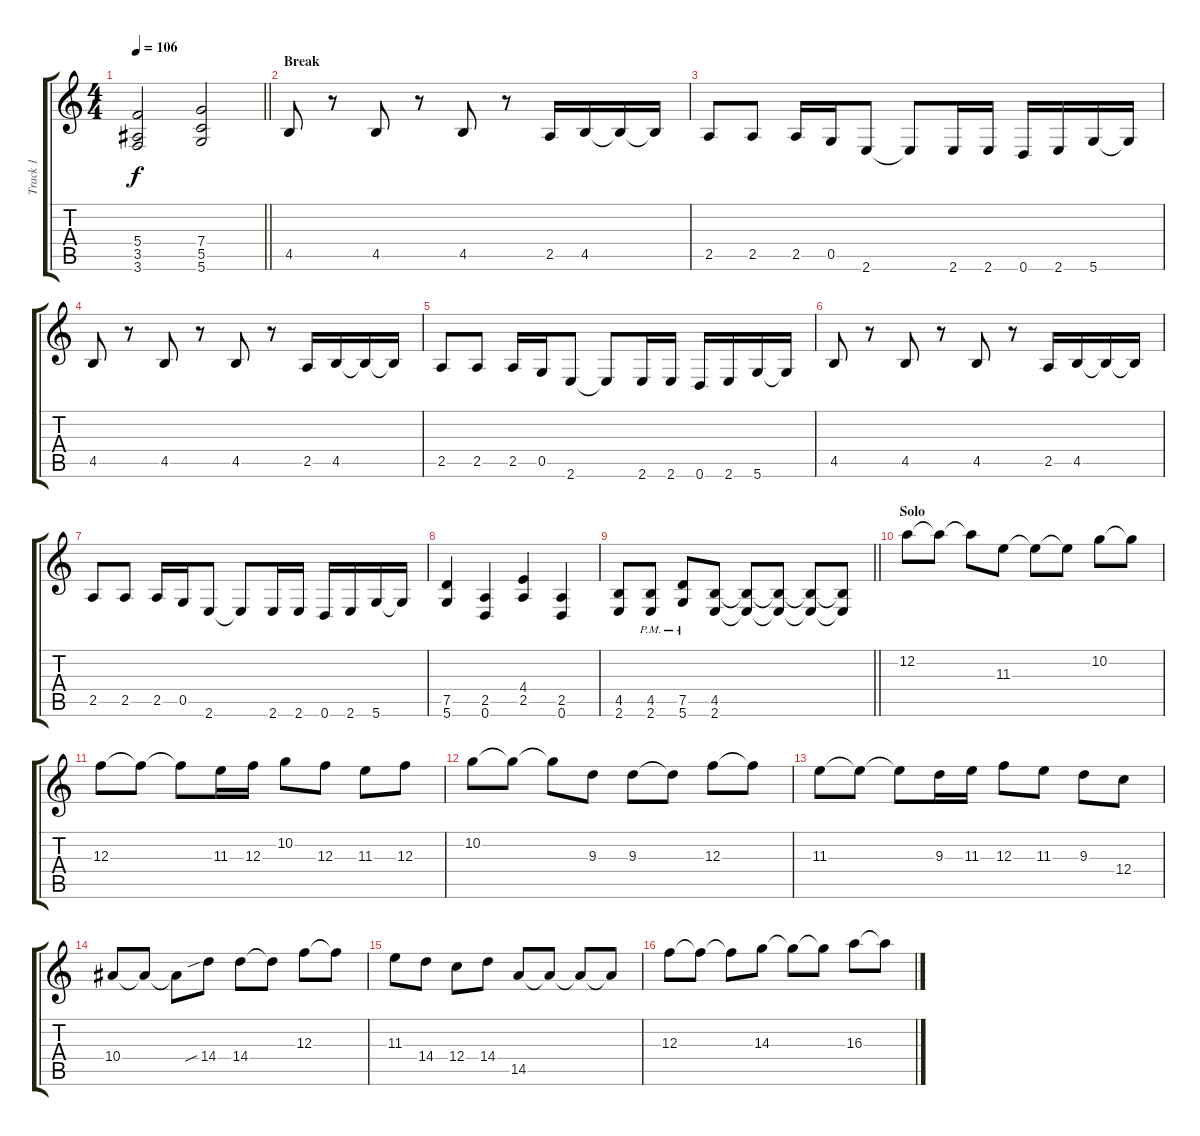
\track ("Track 1" "Track 1") {instrument distortionguitar}
\staff {score tabs}
\tuning (D4 A3 F3 C3 G2 D2) {hide}
\ts (4 4)
\tempo 106
\clef g2
\barLineRight lightlight
\ks c
(5.4 3.5 3.6).2{dy f} (7.4 5.5 5.6).2 |
\section ("" "Break")
4.5.8 r.8 4.5.8 r.8 4.5.8 r.8 2.5.16 4.5.16 4.5{t}.16 4.5{t}.16 |
2.5.8 2.5.8 2.5.16 0.5.16 2.6.8 2.6{t}.8 2.6.16 2.6.16 0.6.16 2.6.16 5.6.16 5.6{t}.16 |
4.5.8 r.8 4.5.8 r.8 4.5.8 r.8 2.5.16 4.5.16 4.5{t}.16 4.5{t}.16 |
2.5.8 2.5.8 2.5.16 0.5.16 2.6.8 2.6{t}.8 2.6.16 2.6.16 0.6.16 2.6.16 5.6.16 5.6{t}.16 |
4.5.8 r.8 4.5.8 r.8 4.5.8 r.8 2.5.16 4.5.16 4.5{t}.16 4.5{t}.16 |
2.5.8 2.5.8 2.5.16 0.5.16 2.6.8 2.6{t}.8 2.6.16 2.6.16 0.6.16 2.6.16 5.6.16 5.6{t}.16 |
(7.5 5.6).4 (2.5 0.6).4 (4.4 2.5).4 (2.5 0.6).4 |
\barLineRight lightlight
(4.5 2.6).8 (4.5{pm} 2.6{pm}).8 (7.5{pm} 5.6{pm}).8 (4.5 2.6).8 (4.5{t} 2.6{t}).8 (4.5{t} 2.6{t}).8 (4.5{t} 2.6{t}).8 (4.5{t} 2.6{t}).8 |
\section ("" "Solo")
12.2.8 12.2{t}.8 12.2{t}.8 11.3.8 11.3{t}.8 11.3{t}.8 10.2.8 10.2{t}.8 |
12.3.8 12.3{t}.8 12.3{t}.8 11.3.16 12.3.16 10.2.8 12.3.8 11.3.8 12.3.8 |
10.2.8 10.2{t}.8 10.2{t}.8 9.3.8 9.3.8 9.3{t}.8 12.3.8 12.3{t}.8 |
11.3.8 11.3{t}.8 11.3{t}.8 9.3.16 11.3.16 12.3.8 11.3.8 9.3.8 12.4.8 |
10.4.8 10.4{t}.8 10.4{t}.8 14.4{sib}.8 14.4.8 14.4{t}.8 12.3.8 12.3{t}.8 |
11.3.8 14.4.8 12.4.8 14.4.8 14.5.8 14.5{t}.8 14.5{t}.8 14.5{t}.8 |
12.3.8 12.3{t}.8 12.3{t}.8 14.3.8 14.3{t}.8 14.3{t}.8 16.3.8 16.3{t}.8
